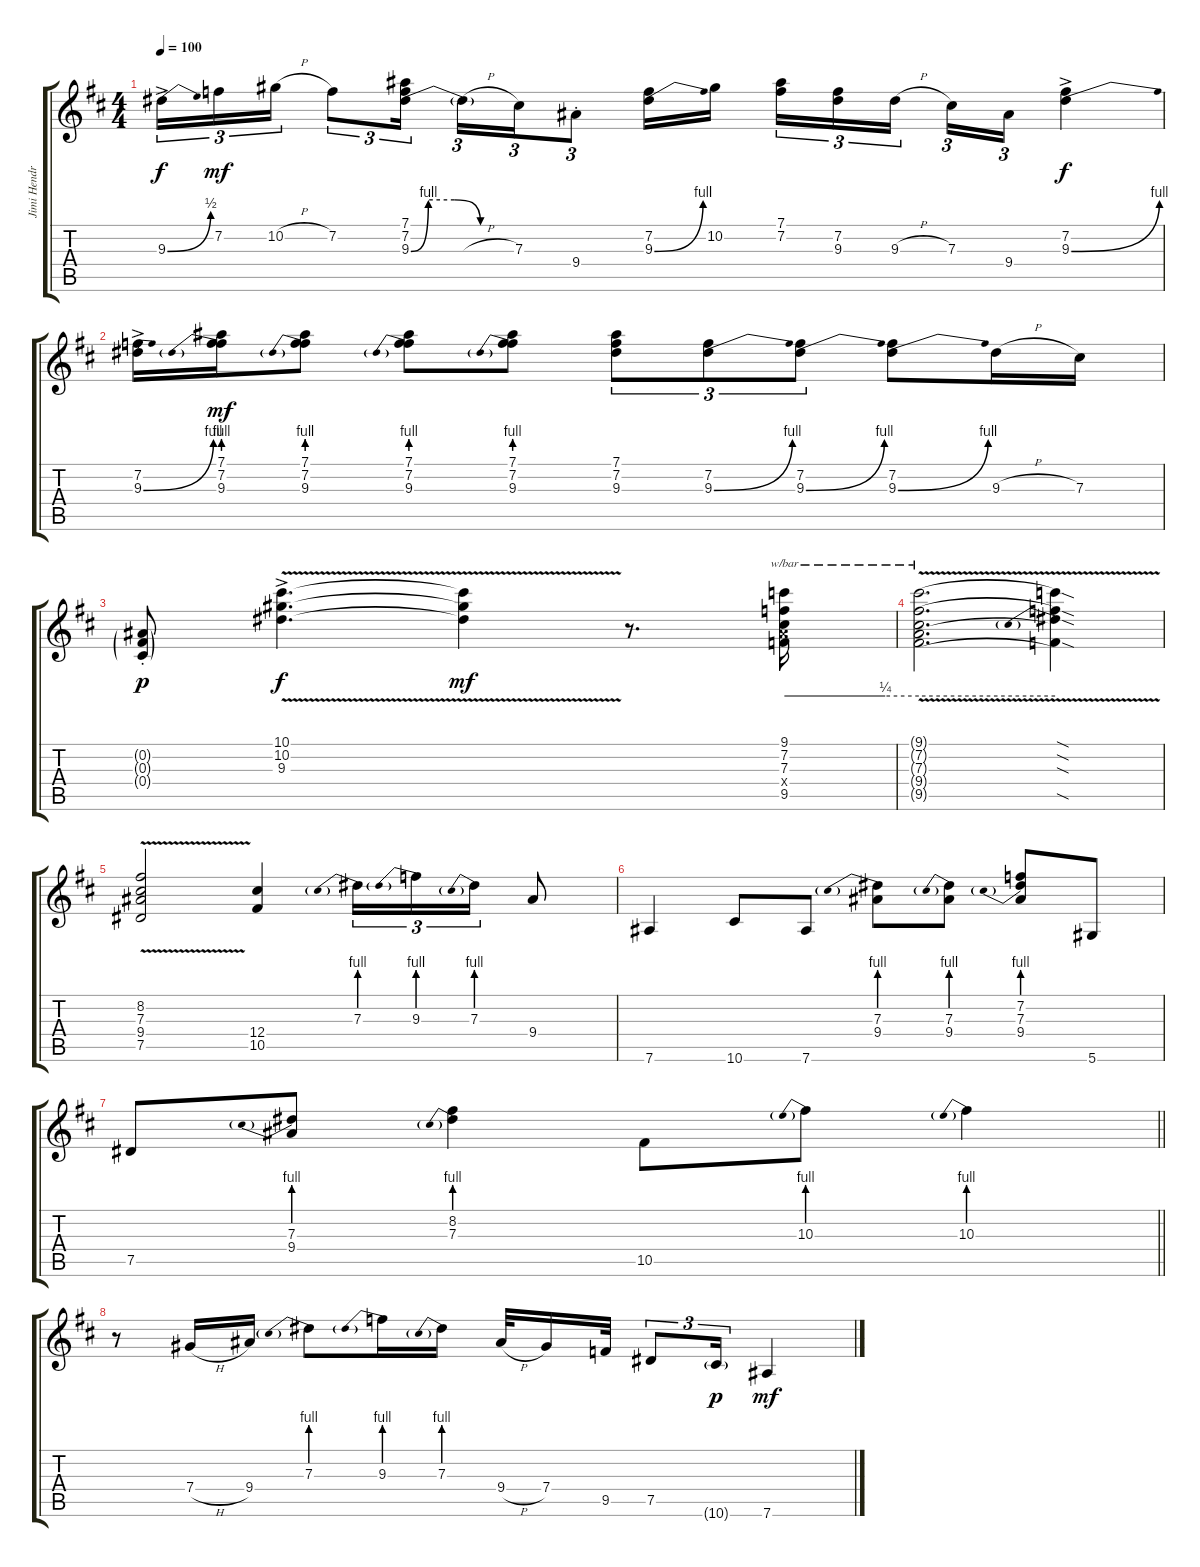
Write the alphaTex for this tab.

\track ("Jimi Hendrix-Distortion Gtr. Tuned Down " "Jimi Hendr") {instrument distortionguitar}
\staff {score tabs}
\tuning (Eb4 Bb3 Gb3 Db3 Ab2 Eb2) {hide}
\ts (4 4)
\tempo 100
\clef g2
\ks d
9.3{be (bend 0 0 60 2) ac}.16{tu (3 2) dy f} 7.2.16{tu (3 2) dy mf} 10.2{h}.16{tu (3 2)} 7.2.8{tu (3 2)} (7.1 7.2 9.3{be (custom 0 0 10 4 25 4 40 0 60 0)}).16{tu (3 2)} 9.3{h t}.16{tu (3 2)} 7.3.16{tu (3 2)} 9.4{st}.8{tu (3 2)} (7.2 9.3{be (bend 0 0 60 4)}).16 10.2.16 (7.1 7.2).16{tu (3 2)} (7.2 9.3).16{tu (3 2)} 9.3{h}.16{tu (3 2) beam splitsecondary} 7.3.16{tu (3 2)} 9.4.16{tu (3 2)} (7.2{ac} 9.3{be (bend 0 0 60 4) ac}).4{dy f} |
(7.2{ac} 9.3{be (bend 0 0 60 4) ac}).16 (7.1 7.2 9.3{be (prebend 0 4 60 4)}).16{dy mf} (7.1 7.2 9.3{be (prebend 0 4 60 4)}).8 (7.1 7.2 9.3{be (prebend 0 4 60 4)}).8 (7.1 7.2 9.3{be (prebend 0 4 60 4)}).8 (7.1 7.2 9.3).8{tu (3 2)} (7.2 9.3{be (bend 0 0 60 4)}).8{tu (3 2)} (7.2 9.3{be (bend 0 0 60 4)}).8{tu (3 2)} (7.2 9.3{be (bend 0 0 60 4)}).8 9.3{h}.16 7.3.16 |
(0.2{g st} 0.3{g st} 0.4{g st}).8{dy p} (10.1{v ac} 10.2{v ac} 9.3{v ac}).4{d dy f} (10.1{v t} 10.2{v t} 9.3{v t}).4{dy mf} r.8{d} (9.1 7.2 7.3 9.4{x} 9.5).16{tbe (custom default 0 0 45 1 60 1)} |
(9.1{v t} 7.2{v t} 7.3{v t} 9.4{v t} 9.5{v t}).2{d tbe (hold default 0 0 60 0)} (9.1{sod t} 7.2{sod t} 7.3{be (prebend 0 4 60 4) sod t} 9.5{sod t}).4 |
(8.2{v} 7.3{v} 9.4{v} 7.5{v}).2 (12.4 10.5).4 7.3{be (prebend 0 4 60 4)}.16{tu (3 2)} 9.3{be (prebend 0 4 60 4)}.16{tu (3 2)} 7.3{be (prebend 0 4 60 4)}.16{tu (3 2)} 9.4.8 |
7.6.4 10.6.8 7.6.8 (7.3{be (prebend 0 4 60 4)} 9.4).8 (7.3{be (prebend 0 4 60 4)} 9.4).8 (7.2 7.3{be (prebend 0 4 60 4)} 9.4).8 5.6.8 |
\barLineRight lightlight
7.5.8 (7.3{be (prebend 0 4 60 4)} 9.4).8 (8.2 7.3{be (prebend 0 4 60 4)}).4 10.5.8 10.3{be (prebend 0 4 60 4)}.8 10.3{be (prebend 0 4 60 4)}.4 |
r.8 7.4{h}.16 9.4.16 7.3{be (prebend 0 4 60 4)}.8 9.3{be (prebend 0 4 60 4)}.16 7.3{be (prebend 0 4 60 4)}.16 9.4{h}.32 7.4.16 9.5.32 7.5.8{tu (3 2)} 10.6{g}.16{tu (3 2) dy p} 7.6.4{dy mf}
